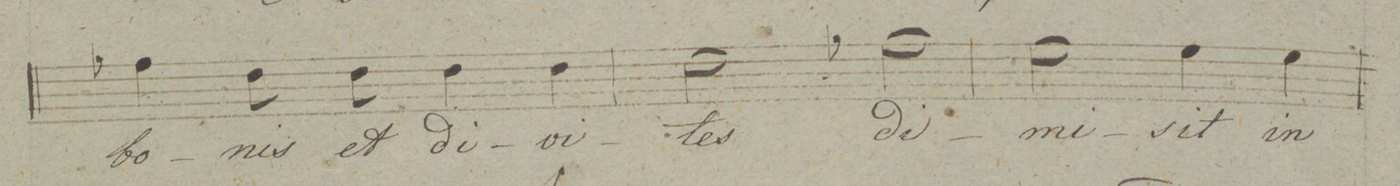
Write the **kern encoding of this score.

**kern	**text	**dynam
*I"Tenore.	*	*
*clefC4	*	*
*k[]	*	*
*met(c|)	*	*
*M2/2	*	*
4e-X\	bo-	.
8c\	-nis	.
8c\	et	.
4c\	di-	.
4c\	-vi-	.
=88	=88	=88
2c\	-tes	.
2e-X\	di-	.
=89	=89	=89
2d\	-mi-	.
4d\	-sit	.
4d\	in-	.
=90	=90	=90
*-	*-	*-
